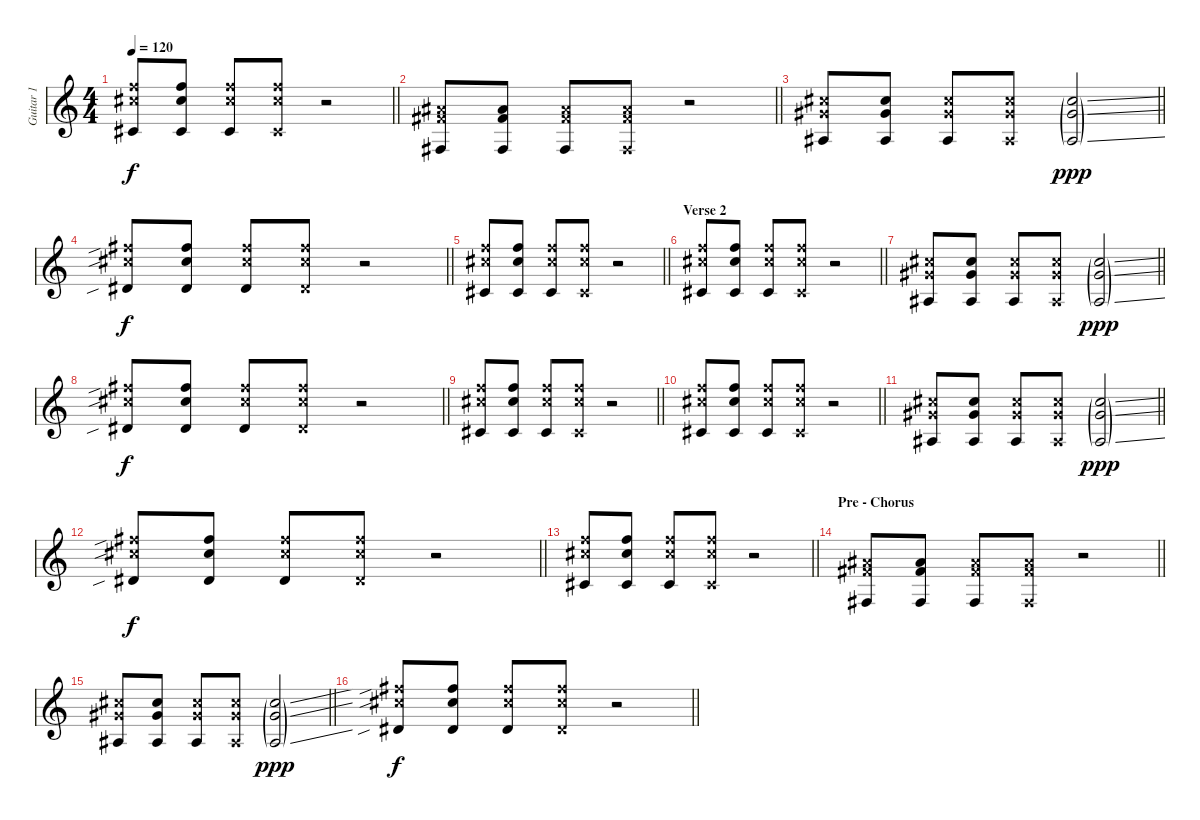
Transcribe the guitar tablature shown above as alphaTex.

\track ("Guitar 1" "Guitar 1") {instrument electricguitarjazz}
\staff {score}
\tuning (E4 B3 G3 D3 A2 E2) {hide}
\ts (4 4)
\tempo 120
\clef g2
\barLineRight lightlight
\ks c
(6.2{x} 6.3{x} 4.5).8{dy f} (6.2 6.3 4.5).8 (6.2{x} 6.3{x} 4.5).8 (6.2{x} 6.3{x} 4.5{x}).8 r.2 |
\barLineRight lightlight
(3.3{x} 4.4{x} 2.6).8 (3.3 4.4 2.6).8 (3.3{x} 4.4{x} 2.6).8 (3.3{x} 4.4{x} 2.6{x}).8 r.2 |
\barLineRight lightlight
(2.2{x} 1.3{x} 1.5).8 (2.2 1.3 1.5).8 (2.2{x} 1.3{x} 1.5).8 (2.2{x} 1.3{x} 1.5{x}).8 (2.2{ss g} 1.3{ss g} 1.5{ss g}).2{dy ppp} |
\barLineRight lightlight
(7.2{sib x} 6.3{sib x} 6.5{sib}).8{dy f} (7.2 6.3 6.5).8 (7.2{x} 6.3{x} 6.5).8 (7.2{x} 6.3{x} 6.5{x}).8 r.2 |
\barLineRight lightlight
(6.2{x} 6.3{x} 4.5).8 (6.2 6.3 4.5).8 (6.2{x} 6.3{x} 4.5).8 (6.2{x} 6.3{x} 4.5{x}).8 r.2 |
\section ("" "Verse 2")
\barLineRight lightlight
(6.2{x} 6.3{x} 4.5).8 (6.2 6.3 4.5).8 (6.2{x} 6.3{x} 4.5).8 (6.2{x} 6.3{x} 4.5{x}).8 r.2 |
\barLineRight lightlight
(2.2{x} 1.3{x} 1.5).8 (2.2 1.3 1.5).8 (2.2{x} 1.3{x} 1.5).8 (2.2{x} 1.3{x} 1.5{x}).8 (2.2{ss g} 1.3{ss g} 1.5{ss g}).2{dy ppp} |
\barLineRight lightlight
(7.2{sib x} 6.3{sib x} 6.5{sib}).8{dy f} (7.2 6.3 6.5).8 (7.2{x} 6.3{x} 6.5).8 (7.2{x} 6.3{x} 6.5{x}).8 r.2 |
\barLineRight lightlight
(6.2{x} 6.3{x} 4.5).8 (6.2 6.3 4.5).8 (6.2{x} 6.3{x} 4.5).8 (6.2{x} 6.3{x} 4.5{x}).8 r.2 |
\barLineRight lightlight
(6.2{x} 6.3{x} 4.5).8 (6.2 6.3 4.5).8 (6.2{x} 6.3{x} 4.5).8 (6.2{x} 6.3{x} 4.5{x}).8 r.2 |
\barLineRight lightlight
(2.2{x} 1.3{x} 1.5).8 (2.2 1.3 1.5).8 (2.2{x} 1.3{x} 1.5).8 (2.2{x} 1.3{x} 1.5{x}).8 (2.2{ss g} 1.3{ss g} 1.5{ss g}).2{dy ppp} |
\barLineRight lightlight
(7.2{sib x} 6.3{sib x} 6.5{sib}).8{dy f} (7.2 6.3 6.5).8 (7.2{x} 6.3{x} 6.5).8 (7.2{x} 6.3{x} 6.5{x}).8 r.2 |
\barLineRight lightlight
(6.2{x} 6.3{x} 4.5).8 (6.2 6.3 4.5).8 (6.2{x} 6.3{x} 4.5).8 (6.2{x} 6.3{x} 4.5{x}).8 r.2 |
\section ("" "Pre - Chorus")
\barLineRight lightlight
(3.3{x} 4.4{x} 2.6).8 (3.3 4.4 2.6).8 (3.3{x} 4.4{x} 2.6).8 (3.3{x} 4.4{x} 2.6{x}).8 r.2 |
\barLineRight lightlight
(2.2{x} 1.3{x} 1.5).8 (2.2 1.3 1.5).8 (2.2{x} 1.3{x} 1.5).8 (2.2{x} 1.3{x} 1.5{x}).8 (2.2{ss g} 1.3{ss g} 1.5{ss g}).2{dy ppp} |
\barLineRight lightlight
(7.2{sib x} 6.3{sib x} 6.5{sib}).8{dy f} (7.2 6.3 6.5).8 (7.2{x} 6.3{x} 6.5).8 (7.2{x} 6.3{x} 6.5{x}).8 r.2
